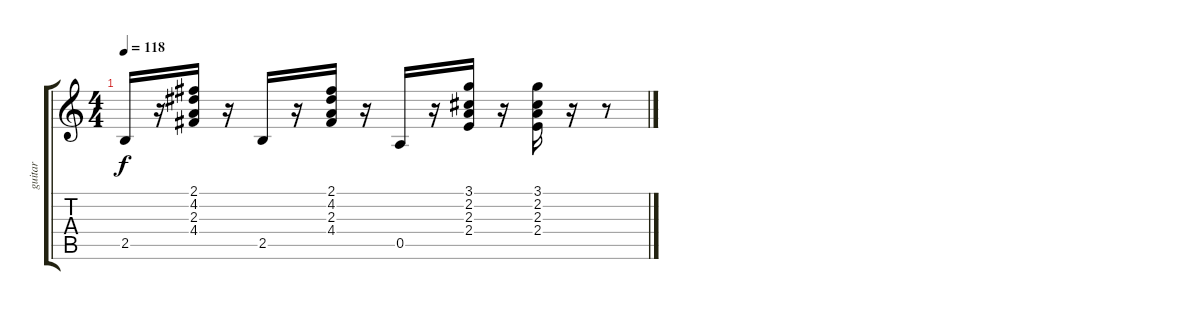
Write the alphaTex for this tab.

\track ("guitar" "guitar") {instrument acousticguitarnylon}
\staff {score tabs}
\tuning (E4 B3 G3 D3 A2 E2) {hide}
\ts (4 4)
\tempo 118
\clef g2
\ks c
2.5.16{dy f} r.16 (2.1 4.2 2.3 4.4).16 r.16 2.5.16 r.16 (2.1 4.2 2.3 4.4).16 r.16 0.5.16 r.16 (3.1 2.2 2.3 2.4).16 r.16 (3.1 2.2 2.3 2.4).16 r.16 r.8
